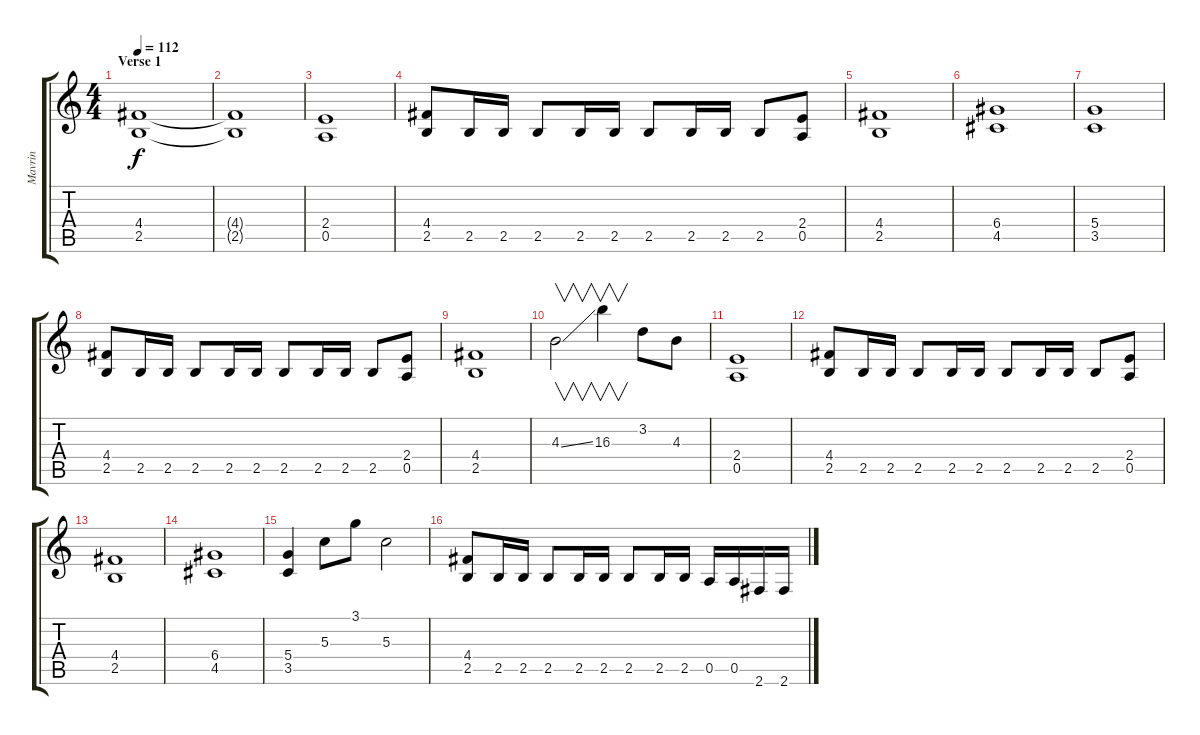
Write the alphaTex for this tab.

\track ("Mavrin" "Mavrin") {instrument overdrivenguitar}
\staff {score tabs}
\tuning (E4 B3 G3 D3 A2 E2) {hide}
\ts (4 4)
\section ("" "Verse 1")
\tempo 112
\clef g2
\ks c
(4.4 2.5).1{dy f} |
(4.4{t} 2.5{t}).1 |
(2.4 0.5).1 |
(4.4 2.5).8 2.5.16 2.5.16 2.5.8 2.5.16 2.5.16 2.5.8 2.5.16 2.5.16 2.5.8 (2.4 0.5).8 |
(4.4 2.5).1 |
(6.4 4.5).1 |
(5.4 3.5).1 |
(4.4 2.5).8 2.5.16 2.5.16 2.5.8 2.5.16 2.5.16 2.5.8 2.5.16 2.5.16 2.5.8 (2.4 0.5).8 |
(4.4 2.5).1 |
4.3{ss}.2{v} 16.3.4{v} 3.2.8 4.3.8 |
(2.4 0.5).1 |
(4.4 2.5).8 2.5.16 2.5.16 2.5.8 2.5.16 2.5.16 2.5.8 2.5.16 2.5.16 2.5.8 (2.4 0.5).8 |
(4.4 2.5).1 |
(6.4 4.5).1 |
(5.4 3.5).4 5.3.8 3.1.8 5.3.2 |
(4.4 2.5).8 2.5.16 2.5.16 2.5.8 2.5.16 2.5.16 2.5.8 2.5.16 2.5.16 0.5.16 0.5.16 2.6.16 2.6.16
